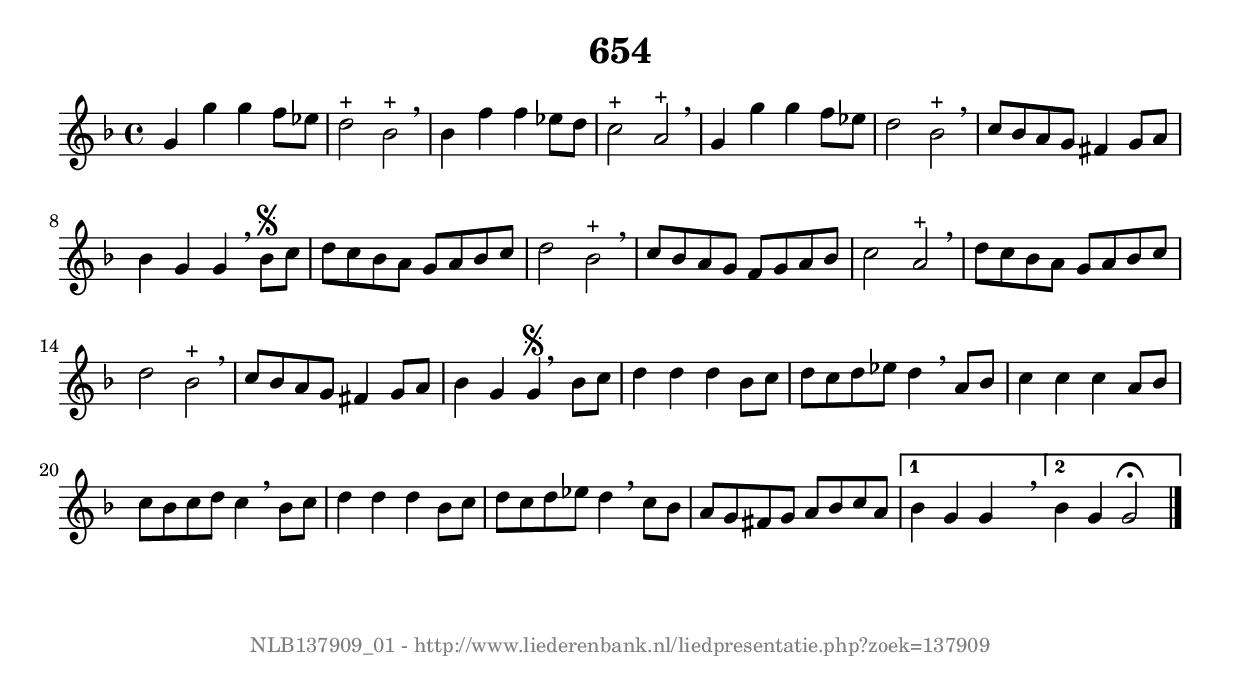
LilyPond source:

%
% produced by wce2krn 1.64 (7 June 2014)
%
\version"2.16"
#(append! paper-alist '(("long" . (cons (* 210 mm) (* 2000 mm)))))
#(set-default-paper-size "long")
sb = {\breathe}
mBreak = {\breathe }
bBreak = {\breathe }
x = {\once\override NoteHead #'style = #'cross }
gl=\glissando
itime={\override Staff.TimeSignature #'stencil = ##f }
ficta = {\once\set suggestAccidentals = ##t}
fine = {\once\override Score.RehearsalMark #'self-alignment-X = #1 \mark \markup {\italic{Fine}}}
dc = {\once\override Score.RehearsalMark #'self-alignment-X = #1 \mark \markup {\italic{D.C.}}}
dcf = {\once\override Score.RehearsalMark #'self-alignment-X = #1 \mark \markup {\italic{D.C. al Fine}}}
dcc = {\once\override Score.RehearsalMark #'self-alignment-X = #1 \mark \markup {\italic{D.C. al Coda}}}
ds = {\once\override Score.RehearsalMark #'self-alignment-X = #1 \mark \markup {\italic{D.S.}}}
dsf = {\once\override Score.RehearsalMark #'self-alignment-X = #1 \mark \markup {\italic{D.S. al Fine}}}
dsc = {\once\override Score.RehearsalMark #'self-alignment-X = #1 \mark \markup {\italic{D.S. al Coda}}}
pv = {\set Score.repeatCommands = #'((volta "1"))}
sv = {\set Score.repeatCommands = #'((volta "2"))}
tv = {\set Score.repeatCommands = #'((volta "3"))}
qv = {\set Score.repeatCommands = #'((volta "4"))}
xv = {\set Score.repeatCommands = #'((volta #f))}
\header{ tagline = ""
title = "654"
}
\score {{
\key g \dorian
\relative g'
{
\set melismaBusyProperties = #'()
\time 4/4
\tempo 4=120
\override Score.MetronomeMark #'transparent = ##t
\override Score.RehearsalMark #'break-visibility = #(vector #t #t #f)
g4 g'4 g4 f8 ees8 | d2^"+" bes2^"+" \sb | bes4 f'4 f4 ees8 d8 | c2^"+" a2^"+" | \mBreak \bar "|"
g4 g'4 g4 f8 ees8 | d2 bes2^"+" \sb | c8 bes8 a8 g8 fis4 g8 a8 | bes4 g4 g4 \mBreak
bes8\segno c8 | d8 c8 bes8 a8 g8 a8 bes8 c8 | d2 bes2^"+" \sb | c8 bes8 a8 g8 f8 g8 a8 bes8 | c2 a2^"+" | \mBreak \bar "|"
d8 c8 bes8 a8 g8 a8 bes8 c8 | d2 bes2^"+" \sb | c8 bes8 a8 g8 fis4 g8 a8 | bes4 g4 g4\segno \bar ":|:" \bBreak
bes8 c8 | d4 d4 d4 bes8 c8 | d8 c8 d8 ees8 d4 \sb a8 bes8 | c4 c4 c4 a8 bes8 | c8 bes8 c8 d8 c4 \mBreak
bes8 c8 | d4 d4 d4 bes8 c8 | d8 c8 d8 ees8 d4 \sb c8 bes8 | a8 g8 fis8 g8 a8 bes8 c8 a8 | \pv bes4 g4 g4 s \bar ":|:" \bBreak
\sv bes4 g g2\fermata \xv \bar "|."
 }}
 \midi { }
 \layout {
            indent = 0.0\cm
}
}
\markup { \vspace #0 } \markup { \with-color #grey \fill-line { \center-column { \smaller "NLB137909_01 - http://www.liederenbank.nl/liedpresentatie.php?zoek=137909" } } }
